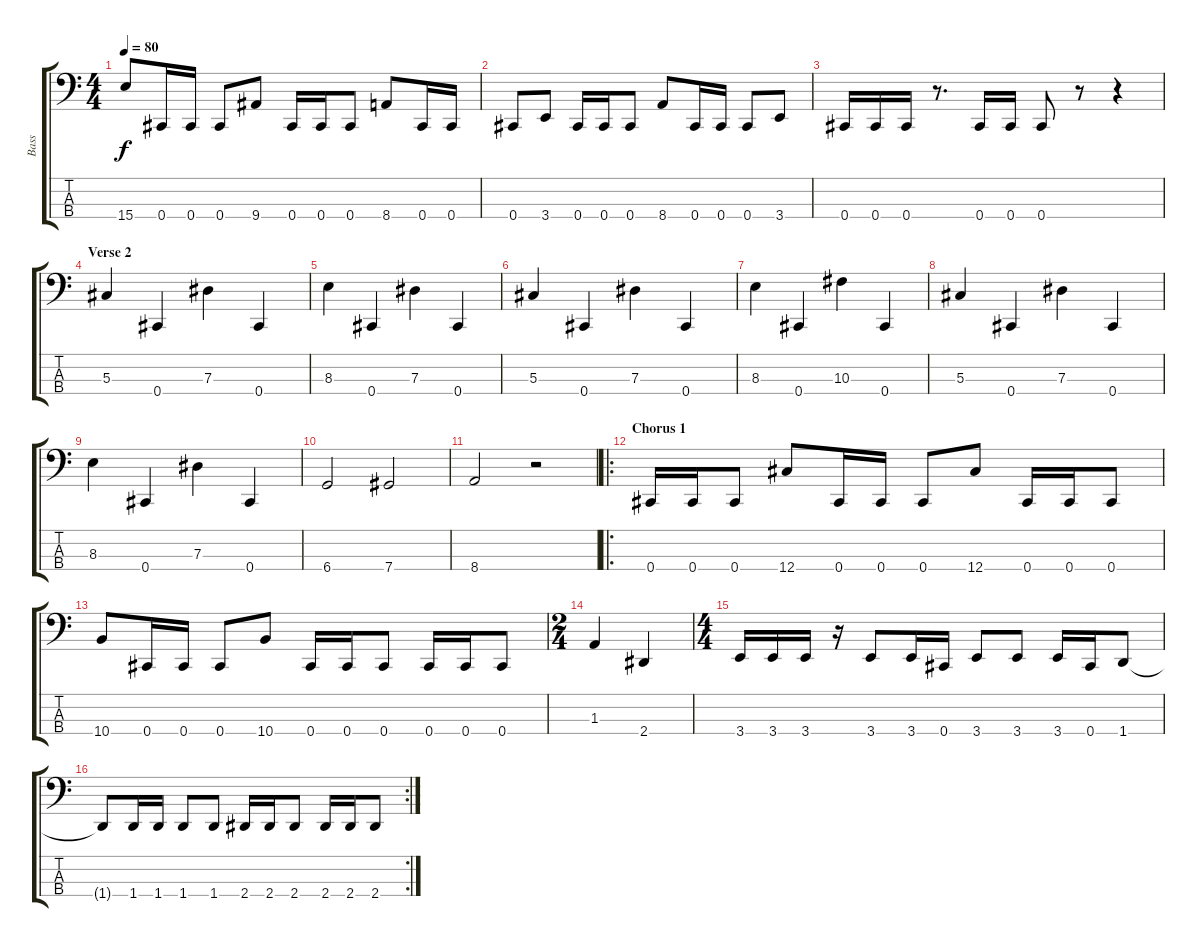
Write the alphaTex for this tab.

\track ("Bass" "Bass") {instrument electricbassfinger}
\staff {score tabs}
\tuning (Gb2 Db2 Ab1 Db1) {hide}
\ts (4 4)
\tempo 80
\clef f4
\ks c
15.4.8{dy f} 0.4.16 0.4.16 0.4.8 9.4.8 0.4.16 0.4.16 0.4.8 8.4.8 0.4.16 0.4.16 |
0.4.8 3.4.8 0.4.16 0.4.16 0.4.8 8.4.8 0.4.16 0.4.16 0.4.8 3.4.8 |
0.4.16 0.4.16 0.4.16 r.8{d} 0.4.16 0.4.16 0.4.8 r.8 r.4 |
\section ("" "Verse 2")
5.3.4 0.4.4 7.3.4 0.4.4 |
8.3.4 0.4.4 7.3.4 0.4.4 |
5.3.4 0.4.4 7.3.4 0.4.4 |
8.3.4 0.4.4 10.3.4 0.4.4 |
5.3.4 0.4.4 7.3.4 0.4.4 |
8.3.4 0.4.4 7.3.4 0.4.4 |
6.4.2 7.4.2 |
8.4.2 r.2 |
\ro
\section ("" "Chorus 1")
0.4.16 0.4.16 0.4.8 12.4.8 0.4.16 0.4.16 0.4.8 12.4.8 0.4.16 0.4.16 0.4.8 |
10.4.8 0.4.16 0.4.16 0.4.8 10.4.8 0.4.16 0.4.16 0.4.8 0.4.16 0.4.16 0.4.8 |
\ts (2 4)
1.3.4 2.4.4 |
\ts (4 4)
3.4.16 3.4.16 3.4.16 r.16 3.4.8 3.4.16 0.4.16 3.4.8 3.4.8 3.4.16 0.4.16 1.4.8 |
\rc 2
1.4{t}.8 1.4.16 1.4.16 1.4.8 1.4.8 2.4.16 2.4.16 2.4.8 2.4.16 2.4.16 2.4.8
